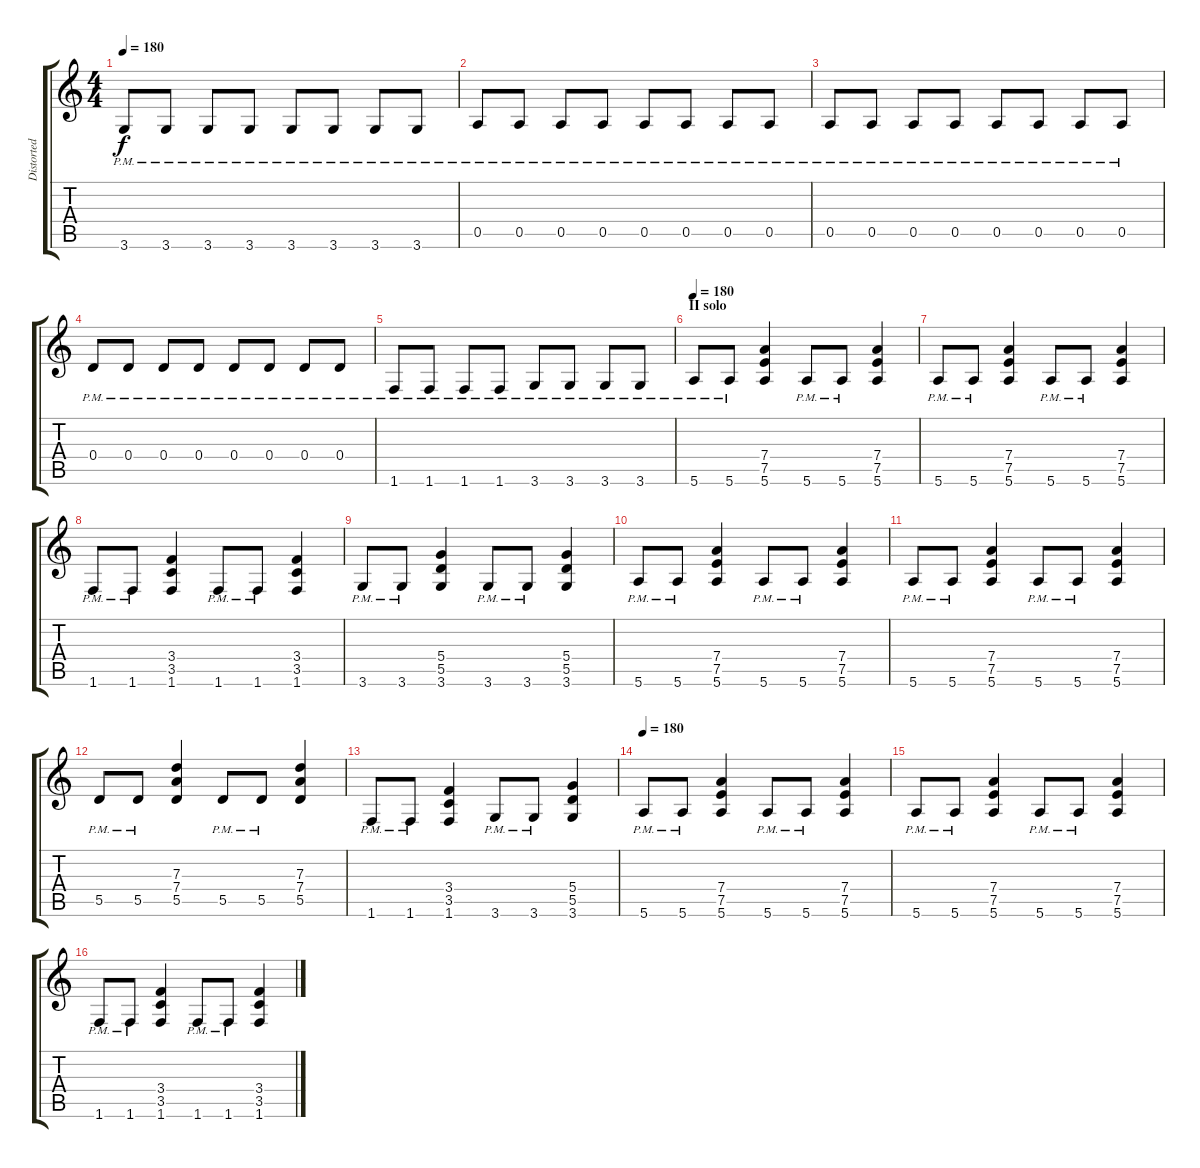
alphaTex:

\track ("Distorted Gtr 3" "Distorted ") {instrument acousticguitarnylon}
\staff {score tabs}
\tuning (E4 B3 G3 D3 A2 E2) {hide}
\ts (4 4)
\tempo 180
\clef g2
\ks aminor
3.6{pm}.8{dy f} 3.6{pm}.8 3.6{pm}.8 3.6{pm}.8 3.6{pm}.8 3.6{pm}.8 3.6{pm}.8 3.6{pm}.8 |
0.5{pm}.8 0.5{pm}.8 0.5{pm}.8 0.5{pm}.8 0.5{pm}.8 0.5{pm}.8 0.5{pm}.8 0.5{pm}.8 |
0.5{pm}.8 0.5{pm}.8 0.5{pm}.8 0.5{pm}.8 0.5{pm}.8 0.5{pm}.8 0.5{pm}.8 0.5{pm}.8 |
0.4{pm}.8 0.4{pm}.8 0.4{pm}.8 0.4{pm}.8 0.4{pm}.8 0.4{pm}.8 0.4{pm}.8 0.4{pm}.8 |
1.6{pm}.8 1.6{pm}.8 1.6{pm}.8 1.6{pm}.8 3.6{pm}.8 3.6{pm}.8 3.6{pm}.8 3.6{pm}.8 |
\section ("" "II solo")
\tempo 180
5.6{pm}.8 5.6{pm}.8 (7.4 7.5 5.6).4 5.6{pm}.8 5.6{pm}.8 (7.4 7.5 5.6).4 |
5.6{pm}.8 5.6{pm}.8 (7.4 7.5 5.6).4 5.6{pm}.8 5.6{pm}.8 (7.4 7.5 5.6).4 |
1.6{pm}.8 1.6{pm}.8 (3.4 3.5 1.6).4 1.6{pm}.8 1.6{pm}.8 (3.4 3.5 1.6).4 |
3.6{pm}.8 3.6{pm}.8 (5.4 5.5 3.6).4 3.6{pm}.8 3.6{pm}.8 (5.4 5.5 3.6).4 |
5.6{pm}.8 5.6{pm}.8 (7.4 7.5 5.6).4 5.6{pm}.8 5.6{pm}.8 (7.4 7.5 5.6).4 |
5.6{pm}.8 5.6{pm}.8 (7.4 7.5 5.6).4 5.6{pm}.8 5.6{pm}.8 (7.4 7.5 5.6).4 |
5.5{pm}.8 5.5{pm}.8 (7.3 7.4 5.5).4 5.5{pm}.8 5.5{pm}.8 (7.3 7.4 5.5).4 |
1.6{pm}.8 1.6{pm}.8 (3.4 3.5 1.6).4 3.6{pm}.8 3.6{pm}.8 (5.4 5.5 3.6).4 |
\tempo 180
5.6{pm}.8 5.6{pm}.8 (7.4 7.5 5.6).4 5.6{pm}.8 5.6{pm}.8 (7.4 7.5 5.6).4 |
5.6{pm}.8 5.6{pm}.8 (7.4 7.5 5.6).4 5.6{pm}.8 5.6{pm}.8 (7.4 7.5 5.6).4 |
1.6{pm}.8 1.6{pm}.8 (3.4 3.5 1.6).4 1.6{pm}.8 1.6{pm}.8 (3.4 3.5 1.6).4
